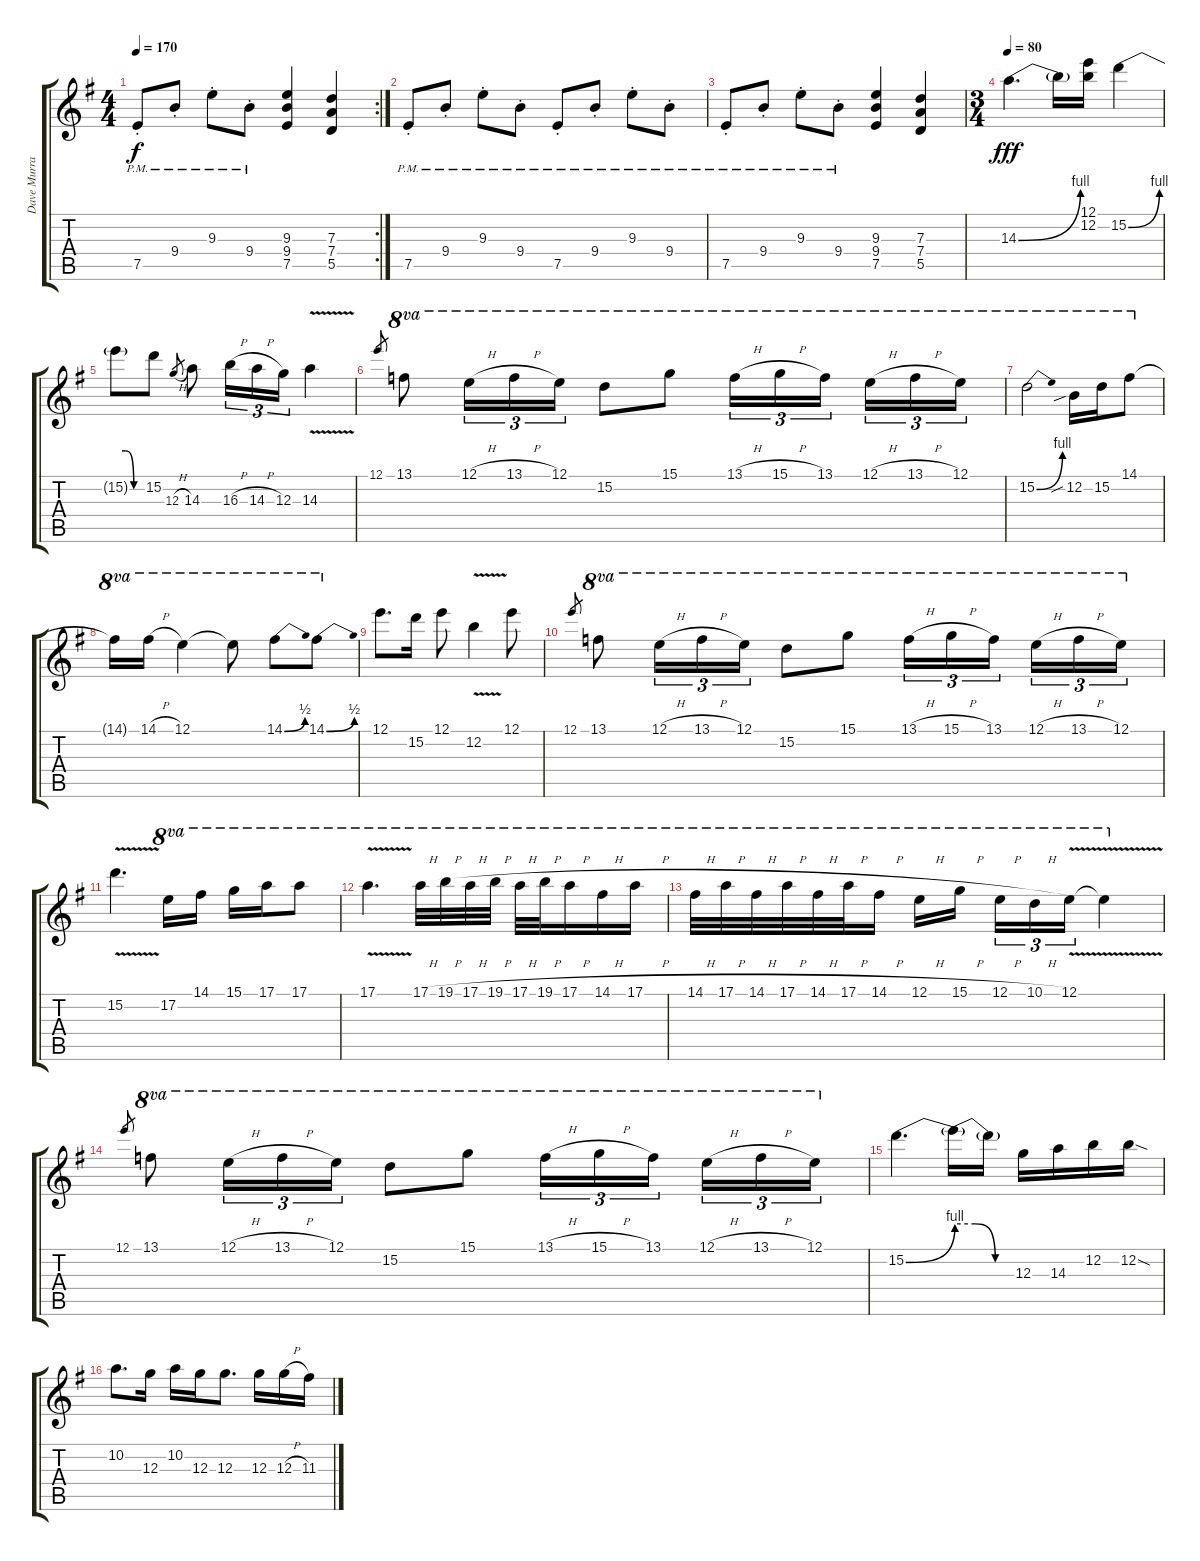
\track ("Dave Murray" "Dave Murra") {instrument overdrivenguitar}
\staff {score tabs}
\tuning (E4 B3 G3 D3 A2 E2) {hide}
\rc 2
\ts (4 4)
\tempo 170
\clef g2
\ks g
7.5{pm st}.8{dy f} 9.4{pm st}.8 9.3{pm st}.8 9.4{pm st}.8 (9.3 9.4 7.5).4 (7.3 7.4 5.5).4 |
7.5{pm st}.8 9.4{pm st}.8 9.3{pm st}.8 9.4{pm st}.8 7.5{pm st}.8 9.4{pm st}.8 9.3{pm st}.8 9.4{pm st}.8 |
7.5{pm st}.8 9.4{pm st}.8 9.3{pm st}.8 9.4{pm st}.8 (9.3 9.4 7.5).4 (7.3 7.4 5.5).4 |
\ts (3 4)
\tempo 80
14.3{be (bend 0 0 60 4)}.4{d dy fff} 14.3{t}.16 (12.1 12.2).16 15.2{be (bend 0 0 60 4)}.4 |
15.2{be (custom 0 4 20 4 40 0 60 0) t}.8 15.2.8 12.3{h}.8{gr} 14.3.8 16.3{h}.16{tu (3 2)} 14.3{h}.16{tu (3 2)} 12.3.16{tu (3 2)} 14.3{v}.4 |
12.1.8{gr} 13.1.8{ot 8va} 12.1{h}.16{tu (3 2) ot 8va} 13.1{h}.16{tu (3 2) ot 8va} 12.1.16{tu (3 2) ot 8va} 15.2.8{ot 8va} 15.1.8{ot 8va} 13.1{h}.16{tu (3 2) ot 8va} 15.1{h}.16{tu (3 2) ot 8va} 13.1.16{tu (3 2) ot 8va beam splitsecondary} 12.1{h}.16{tu (3 2) ot 8va} 13.1{h}.16{tu (3 2) ot 8va} 12.1.16{tu (3 2) ot 8va} |
15.2{be (bend 0 0 60 4)}.2{ot 8va} 12.2{sib}.16{ot 8va} 15.2.16{ot 8va} 14.1.8{ot 8va} |
14.1{t}.16{ot 8va} 14.1{h}.16{ot 8va} 12.1.4{ot 8va} 12.1{t}.8{ot 8va} 14.1{be (bend 0 0 60 2)}.8{ot 8va} 14.1{be (bend 0 0 60 2)}.8{ot 8va} |
12.1.8{d} 15.2.16 12.1.8 12.2{v}.4 12.1.8 |
12.1.8{gr} 13.1.8{ot 8va} 12.1{h}.16{tu (3 2) ot 8va} 13.1{h}.16{tu (3 2) ot 8va} 12.1.16{tu (3 2) ot 8va} 15.2.8{ot 8va} 15.1.8{ot 8va} 13.1{h}.16{tu (3 2) ot 8va} 15.1{h}.16{tu (3 2) ot 8va} 13.1.16{tu (3 2) ot 8va beam splitsecondary} 12.1{h}.16{tu (3 2) ot 8va} 13.1{h}.16{tu (3 2) ot 8va} 12.1.16{tu (3 2) ot 8va} |
15.2{v}.4{d} 17.2.16{ot 8va} 14.1.16{ot 8va} 15.1.16{ot 8va} 17.1.16{ot 8va} 17.1.8{ot 8va} |
17.1{v}.4{d ot 8va} 17.1{h}.32{ot 8va} 19.1{h}.32{ot 8va} 17.1{h}.32{ot 8va} 19.1{h}.32{ot 8va} 17.1{h}.32{ot 8va} 19.1{h}.32{ot 8va} 17.1{h}.16{ot 8va} 14.1{h}.16{ot 8va} 17.1{h}.16{ot 8va} |
14.1{h}.32{ot 8va} 17.1{h}.32{ot 8va} 14.1{h}.32{ot 8va} 17.1{h}.32{ot 8va} 14.1{h}.32{ot 8va} 17.1{h}.32{ot 8va} 14.1{h}.16{ot 8va} 12.1{h}.16{ot 8va} 15.1{h}.16{ot 8va beam splitsecondary} 12.1{h}.16{tu (3 2) ot 8va} 10.1{h}.16{tu (3 2) ot 8va} 12.1{v}.16{tu (3 2) ot 8va} 12.1{v t}.4{ot 8va} |
12.1.8{gr} 13.1.8{ot 8va} 12.1{h}.16{tu (3 2) ot 8va} 13.1{h}.16{tu (3 2) ot 8va} 12.1.16{tu (3 2) ot 8va} 15.2.8{ot 8va} 15.1.8{ot 8va} 13.1{h}.16{tu (3 2) ot 8va} 15.1{h}.16{tu (3 2) ot 8va} 13.1.16{tu (3 2) ot 8va beam splitsecondary} 12.1{h}.16{tu (3 2) ot 8va} 13.1{h}.16{tu (3 2) ot 8va} 12.1.16{tu (3 2) ot 8va} |
15.2{be (bend 0 0 60 4)}.4{d} 15.2{be (custom 0 4 20 4 40 0 60 0) t}.16 15.2{t}.16 12.3.16 14.3.16 12.2.16 12.2{sod}.16 |
10.2.8{d} 12.3.16 10.2.16 12.3.16 12.3.8{d} 12.3.16 12.3{h}.16 11.3.16
